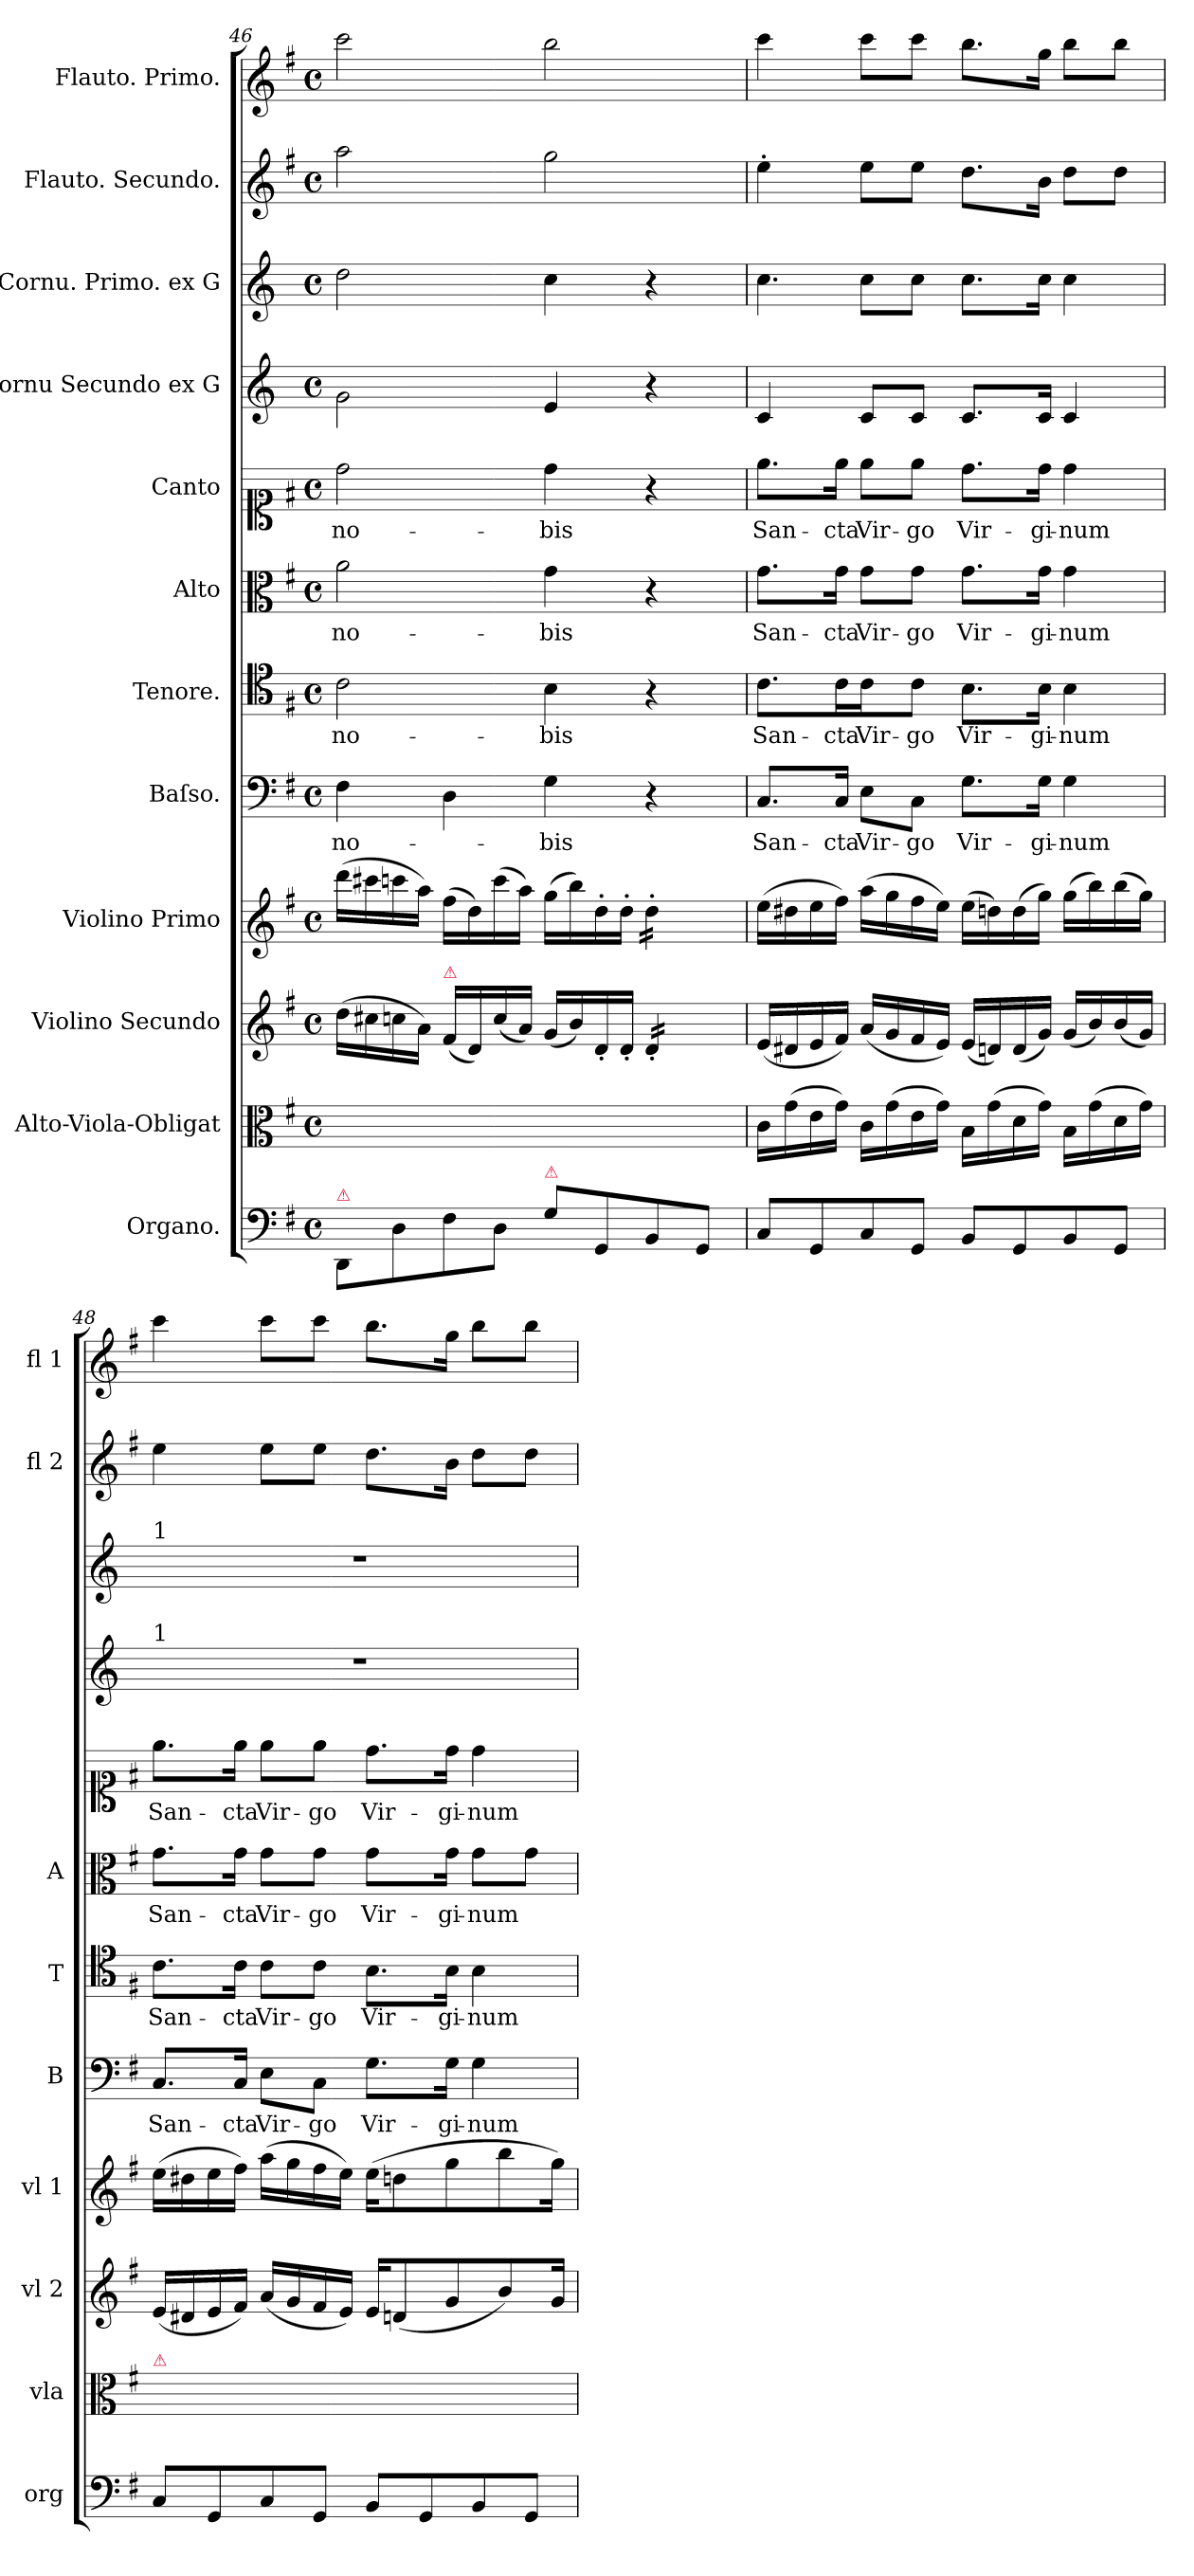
**kern	**dynam	**kern	**kern	**dynam	**kern	**dynam	**kern	**text	**kern	**text	**kern	**text	**kern	**text	**kern	**dynam	**kern	**kern	**kern	**dynam
*part12	*part12	*part11	*part10	*part10	*part9	*part9	*part8	*part8	*part7	*part7	*part6	*part6	*part5	*part5	*part4	*part4	*part3	*part2	*part1	*part1
*staff12	*staff12	*staff11	*staff10	*staff10	*staff9	*staff9	*staff8	*staff8	*staff7	*staff7	*staff6	*staff6	*staff5	*staff5	*staff4	*staff4	*staff3	*staff2	*staff1	*staff1
*I"Organo.	*	*I"Alto-Viola-Obligat	*I"Violino Secundo	*	*I"Violino Primo	*	*I"Baſso.	*	*I"Tenore.	*	*I"Alto	*	*I"Canto	*	*I"Cornu Secundo ex G	*	*I"Cornu. Primo. ex G	*I"Flauto. Secundo.	*I"Flauto. Primo.	*
*I'org	*	*I'vla	*I'vl 2	*	*I'vl 1	*	*I'B	*	*I'T	*	*I'A	*	*	*	*	*	*	*I'fl 2	*I'fl 1	*
*clefF4	*	*clefC3	*clefG2	*	*clefG2	*	*clefF4	*	*clefC4	*	*clefC3	*	*clefC1	*	*clefG2	*	*clefG2	*clefG2	*clefG2	*
*	*	*	*	*	*	*	*	*	*	*	*	*	*	*	*ITrd3c5	*	*ITrd3c5	*	*	*
*k[f#]	*	*k[f#]	*k[f#]	*	*k[f#]	*	*k[f#]	*	*k[f#]	*	*k[f#]	*	*k[f#]	*	*k[f#]	*	*k[f#]	*k[f#]	*k[f#]	*
*G:	*	*G:	*G:	*	*G:	*	*G:	*	*G:	*	*G:	*	*G:	*	*G:	*	*G:	*G:	*G:	*
*M4/4	*	*M4/4	*M4/4	*	*M4/4	*	*M4/4	*	*M4/4	*	*M4/4	*	*M4/4	*	*M4/4	*	*M4/4	*M4/4	*M4/4	*
*met(c)	*	*met(c)	*met(c)	*	*met(c)	*	*met(c)	*	*met(c)	*	*met(c)	*	*met(c)	*	*met(c)	*	*met(c)	*met(c)	*met(c)	*
=46	=46	=46	=46	=46	=46	=46	=46	=46	=46	=46	=46	=46	=46	=46	=46	=46	=46	=46	=46	=46
!LO:TX:a:color=crimson:t=⚠	!	!	!	!	!	!	!	!	!	!	!	!	!	!	!	!	!	!	!	!
8DD/L	.	16d\LLyy	(16dd\LL	.	(16ddd\LL	.	4F#\	no-	2c\	no-	2a\	no-	2dd\	no-	2d\	.	2a\	2aa\	2ccc\	.
.	.	(16cc\yy	16cc#X\	.	16ccc#X\	.	.	.	.	.	.	.	.	.	.	.	.	.	.	.
8D\	.	16a\yy	16ccn\	.	16cccn\	.	.	.	.	.	.	.	.	.	.	.	.	.	.	.
.	.	16cc\JJyy)	16a\JJ)	.	16aa\JJ)	.	.	.	.	.	.	.	.	.	.	.	.	.	.	.
!	!	!	!LO:TX:a:color=crimson:t=⚠	!	!	!	!	!	!	!	!	!	!	!	!	!	!	!	!	!
8F#\	.	16d\LLyy	(16f#/LL	.	(16ff#\LL	.	4D\	.	.	.	.	.	.	.	.	.	.	.	.	.
.	.	(16cc\yy	16d/)	.	16dd\)	.	.	.	.	.	.	.	.	.	.	.	.	.	.	.
8D\J	.	16a\yy	(>16cc\	.	(16ccc\	.	.	.	.	.	.	.	.	.	.	.	.	.	.	.
.	.	16cc\JJyy)	16a\JJ)	.	16aa\JJ)	.	.	.	.	.	.	.	.	.	.	.	.	.	.	.
!LO:TX:a:color=crimson:t=⚠	!	!	!	!	!	!	!	!	!	!	!	!	!	!	!	!	!	!	!	!
8G/L	.	16d\LLyy	(16g/LL	.	(16gg\LL	.	4G\	-bis	4B\	-bis	4g\	-bis	4dd\	-bis	4B/	.	4g\	2gg\	2bb\	.
.	.	(16b\yy	16b/)	.	16bb\)	.	.	.	.	.	.	.	.	.	.	.	.	.	.	.
8GG/	.	16g\yy	16d'/	.	16dd'\	.	.	.	.	.	.	.	.	.	.	.	.	.	.	.
.	.	16b\JJyy)	16d'/JJ	.	16dd'\JJ	.	.	.	.	.	.	.	.	.	.	.	.	.	.	.
!	!	!	!	!	!LO:TX:a:color=crimson:t=⚠	!	!	!	!	!	!	!	!	!	!	!	!	!	!	!
!	!	!	!LO:TX:a:color=crimson:t=⚠	!	!	!	!	!	!	!	!	!	!	!	!	!	!	!	!	!
*	*	*	*tremolo	*	*	*	*	*	*	*	*	*	*	*	*	*	*	*	*	*
*	*	*	*	*	*tremolo	*	*	*	*	*	*	*	*	*	*	*	*	*	*	*
8BB/	.	16d\LLyy	16d'/LL	.	16dd'\LL	.	4r	.	4r	.	4r	.	4r	.	4r	.	4r	.	.	.
.	.	(16b\yy	16d'/	.	16dd'\	.	.	.	.	.	.	.	.	.	.	.	.	.	.	.
8GG/J	.	16g\yy	16d'/	.	16dd'\	.	.	.	.	.	.	.	.	.	.	.	.	.	.	.
.	.	16b\JJyy)	16d'/JJ	.	16dd'\JJ	.	.	.	.	.	.	.	.	.	.	.	.	.	.	.
*	*	*	*	*	*Xtremolo	*	*	*	*	*	*	*	*	*	*	*	*	*	*	*
*	*	*	*Xtremolo	*	*	*	*	*	*	*	*	*	*	*	*	*	*	*	*	*
=47	=47	=47	=47	=47	=47	=47	=47	=47	=47	=47	=47	=47	=47	=47	=47	=47	=47	=47	=47	=47
!	!LO:DY:b	!	!	!LO:DY:b	!	!LO:DY:b	!	!	!	!	!	!	!	!	!	!LO:DY:b	!LO:N:vis=4.	!	!	!LO:DY:b
8C/L	forte	16c\LL	(16e/LL	forte	(16ee\LL	forr	8.C/L	San-	8.c\L	San-	8.g\L	San-	8.ee\L	San-	4G/	for	4g\	4ee'\	4ccc\	for
.	.	(16g\	16d#X/	.	16dd#X\	.	.	.	.	.	.	.	.	.	.	.	.	.	.	.
8GG/	.	16e\	16e/	.	16ee\	.	.	.	.	.	.	.	.	.	.	.	.	.	.	.
.	.	16g\JJ)	16f#/JJ)	.	16ff#\JJ)	.	16C/Jk	-cta	16c\Jk	-cta	16g\Jk	-cta	16ee\Jk	-cta	.	.	.	.	.	.
!	!	!	!	!	!	!	!	!	!LO:N:vis=16	!	!	!	!	!	!	!	!	!	!	!
8C/	.	16c\LL	(16a/LL	.	(16aa\LL	.	8E\L	Vir-	8c\	Vir-	8g\L	Vir-	8ee\L	Vir-	8G/L	.	8g\L	8ee\L	8ccc\L	.
.	.	(16g\	16g/	.	16gg\	.	.	.	.	.	.	.	.	.	.	.	.	.	.	.
8GG/J	.	16e\	16f#/	.	16ff#\	.	8C\J	-go	8c\J	-go	8g\J	-go	8ee\J	-go	8G/J	.	8g\J	8ee\J	8ccc\J	.
.	.	16g\JJ)	16e/JJ)	.	16ee\JJ)	.	.	.	.	.	.	.	.	.	.	.	.	.	.	.
8BB/L	.	16B\LL	(16e/LL	.	(16ee\LL	.	8.G\L	Vir-	8.B\L	Vir-	8.g\L	Vir-	8.dd\L	Vir-	8.G/L	.	8.g\L	8.dd\L	8.bb\L	.
.	.	(16g\	16dn/)	.	16ddn\)	.	.	.	.	.	.	.	.	.	.	.	.	.	.	.
8GG/	.	16d\	(16d/	.	(16dd\	.	.	.	.	.	.	.	.	.	.	.	.	.	.	.
.	.	16g\JJ)	16g/JJ)	.	16gg\JJ)	.	16G\Jk	-gi-	16B\Jk	-gi-	16g\Jk	-gi-	16dd\Jk	-gi-	16G/Jk	.	16g\Jk	16b\Jk	16gg\Jk	.
8BB/	.	16B\LL	(16g/LL	.	(16gg\LL	.	4G\	-num	4B\	-num	4g\	-num	4dd\	-num	4G/	.	4g\	8dd\L	8bb\L	.
.	.	(16g\	16b/)	.	16bb\)	.	.	.	.	.	.	.	.	.	.	.	.	.	.	.
8GG/J	.	16d\	(16b/	.	(16bb\	.	.	.	.	.	.	.	.	.	.	.	.	8dd\J	8bb\J	.
.	.	16g\JJ)	16g/JJ)	.	16gg\JJ)	.	.	.	.	.	.	.	.	.	.	.	.	.	.	.
=48	=48	=48	=48	=48	=48	=48	=48	=48	=48	=48	=48	=48	=48	=48	=48	=48	=48	=48	=48	=48
!	!	!	!	!	!	!	!	!	!	!	!	!	!	!	!	!	!LO:TX:a:t=1	!	!	!
!	!	!	!	!	!	!	!	!	!	!	!	!	!	!	!LO:TX:a:t=1	!	!	!	!	!
!	!	!LO:TX:a:color=crimson:t=⚠	!	!	!	!	!	!	!	!	!	!	!	!	!	!	!	!	!	!
!	!	!	!	!	!	!LO:DY:b	!	!LO:LY:i	!	!LO:LY:i	!	!LO:LY:i	!	!	!	!	!	!	!	!
8C/L	.	16c\LLyy	(16e/LL	.	(16ee\LL	piano	8.C/L	San-	8.c\L	San-	8.g\L	San-	8.ee\L	San-	1r	.	1r	4ee\	4ccc\	.
!	!	!	!	!LO:DY:b	!	!	!	!	!	!	!	!	!	!	!	!	!	!	!	!
.	.	(16g\yy	16d#X/	piano	16dd#X\	.	.	.	.	.	.	.	.	.	.	.	.	.	.	.
!	!LO:DY:b	!	!	!	!	!	!	!	!	!	!	!	!	!	!	!	!	!	!	!
8GG/	piano	16e\yy	16e/	.	16ee\	.	.	.	.	.	.	.	.	.	.	.	.	.	.	.
!	!	!	!	!	!	!	!	!LO:LY:i	!	!LO:LY:i	!	!LO:LY:i	!	!	!	!	!	!	!	!
.	.	16g\JJyy)	16f#/JJ)	.	16ff#\JJ)	.	16C/Jk	-cta	16c\Jk	-cta	16g\Jk	-cta	16ee\Jk	-cta	.	.	.	.	.	.
!	!	!	!	!	!	!	!	!LO:LY:i	!	!LO:LY:i	!	!LO:LY:i	!	!	!	!	!	!	!	!
8C/	.	16c\LLyy	(16a/LL	.	(16aa\LL	.	8E\L	Vir-	8c\L	Vir-	8g\L	Vir-	8ee\L	Vir-	.	.	.	8ee\L	8ccc\L	.
.	.	(16g\yy	16g/	.	16gg\	.	.	.	.	.	.	.	.	.	.	.	.	.	.	.
!	!	!	!	!	!	!	!	!LO:LY:i	!	!LO:LY:i	!	!LO:LY:i	!	!	!	!	!	!	!	!
8GG/J	.	16e\yy	16f#/	.	16ff#\	.	8C\J	-go	8c\J	-go	8g\J	-go	8ee\J	-go	.	.	.	8ee\J	8ccc\J	.
.	.	16g\JJyy)	16e/JJ)	.	16ee\JJ)	.	.	.	.	.	.	.	.	.	.	.	.	.	.	.
!	!	!	!	!	!	!	!	!LO:LY:i	!	!LO:LY:i	!LO:N:vis=8	!LO:LY:i	!	!	!	!	!	!	!	!
8BB/L	.	16B\LLyy	16e/KL	.	(16ee\KL	.	8.G\L	Vir-	8.B\L	Vir-	8.g\L	Vir-	8.dd\L	Vir-	.	.	.	8.dd\L	8.bb\L	.
.	.	(16g\yy	(8dn/	.	8ddn\	.	.	.	.	.	.	.	.	.	.	.	.	.	.	.
8GG/	.	16d\yy	.	.	.	.	.	.	.	.	.	.	.	.	.	.	.	.	.	.
!	!	!	!	!	!	!	!	!LO:LY:i	!	!LO:LY:i	!	!LO:LY:i	!	!	!	!	!	!	!	!
.	.	16g\JJyy)	8g/	.	8gg\	.	16G\Jk	-gi-	16B\Jk	-gi-	16g\Jk	-gi-	16dd\Jk	-gi-	.	.	.	16b\Jk	16gg\Jk	.
!	!	!	!	!	!	!	!	!LO:LY:i	!	!LO:LY:i	!	!LO:LY:i	!	!	!	!	!	!	!	!
8BB/	.	16B\LLyy	.	.	.	.	4G\	-num	4B\	-num	8g\L	-num	4dd\	-num	.	.	.	8dd\L	8bb\L	.
.	.	(16g\yy	8b/)	.	8bb\	.	.	.	.	.	.	.	.	.	.	.	.	.	.	.
8GG/J	.	16d\yy	.	.	.	.	.	.	.	.	8g\J	.	.	.	.	.	.	8dd\J	8bb\J	.
.	.	16g\JJyy)	16g/Jk	.	16gg\Jk)	.	.	.	.	.	.	.	.	.	.	.	.	.	.	.
=	=	=	=	=	=	=	=	=	=	=	=	=	=	=	=	=	=	=	=	=
*-	*-	*-	*-	*-	*-	*-	*-	*-	*-	*-	*-	*-	*-	*-	*-	*-	*-	*-	*-	*-
